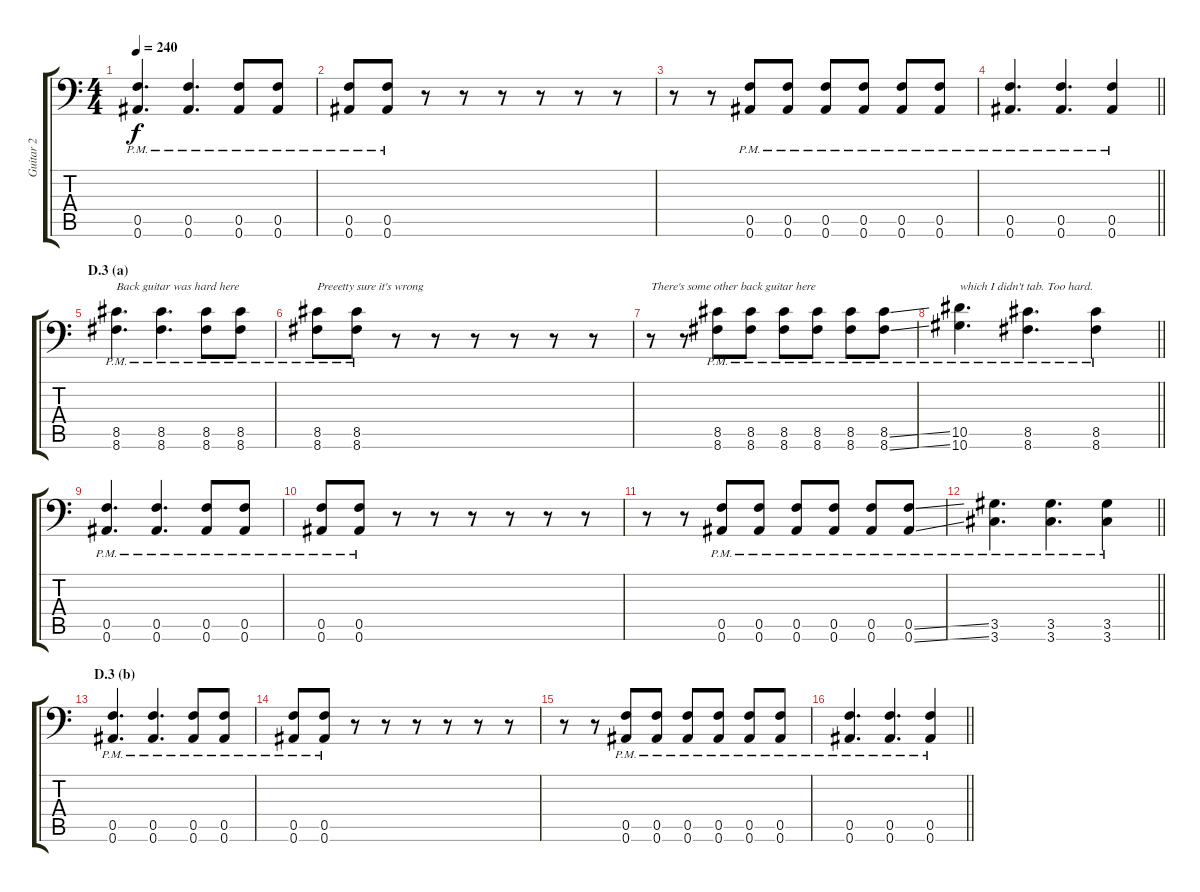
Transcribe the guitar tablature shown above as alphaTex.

\track ("Guitar 2" "Guitar 2") {instrument distortionguitar}
\staff {score tabs}
\tuning (C4 G3 Eb3 Bb2 F2 Bb1) {hide}
\ts (4 4)
\tempo 240
\clef f4
\ks c
(0.5{pm} 0.6{pm}).4{d dy f} (0.5{pm} 0.6{pm}).4{d} (0.5{pm} 0.6{pm}).8 (0.5{pm} 0.6{pm}).8 |
(0.5{pm} 0.6{pm}).8 (0.5{pm} 0.6{pm}).8 r.8 r.8 r.8 r.8 r.8 r.8 |
r.8 r.8 (0.5{pm} 0.6{pm}).8 (0.5{pm} 0.6{pm}).8 (0.5{pm} 0.6{pm}).8 (0.5{pm} 0.6{pm}).8 (0.5{pm} 0.6{pm}).8 (0.5{pm} 0.6{pm}).8 |
\barLineRight lightlight
(0.5{pm} 0.6{pm}).4{d} (0.5{pm} 0.6{pm}).4{d} (0.5{pm} 0.6{pm}).4 |
\section ("" "D.3 (a)")
(8.5{pm} 8.6{pm}).4{d txt "Back guitar was hard here"} (8.5{pm} 8.6{pm}).4{d} (8.5{pm} 8.6{pm}).8 (8.5{pm} 8.6{pm}).8 |
(8.5{pm} 8.6{pm}).8{txt "Preeetty sure it's wrong"} (8.5{pm} 8.6{pm}).8 r.8 r.8 r.8 r.8 r.8 r.8 |
r.8{txt "There's some other back guitar here"} r.8 (8.5{pm} 8.6{pm}).8 (8.5{pm} 8.6{pm}).8 (8.5{pm} 8.6{pm}).8 (8.5{pm} 8.6{pm}).8 (8.5{pm} 8.6{pm}).8 (8.5{ss pm} 8.6{ss pm}).8 |
\barLineRight lightlight
(10.5{pm} 10.6{pm}).4{d txt "which I didn't tab. Too hard."} (8.5{pm} 8.6{pm}).4{d} (8.5{pm} 8.6{pm}).4 |
(0.5{pm} 0.6{pm}).4{d} (0.5{pm} 0.6{pm}).4{d} (0.5{pm} 0.6{pm}).8 (0.5{pm} 0.6{pm}).8 |
(0.5{pm} 0.6{pm}).8 (0.5{pm} 0.6{pm}).8 r.8 r.8 r.8 r.8 r.8 r.8 |
r.8 r.8 (0.5{pm} 0.6{pm}).8 (0.5{pm} 0.6{pm}).8 (0.5{pm} 0.6{pm}).8 (0.5{pm} 0.6{pm}).8 (0.5{pm} 0.6{pm}).8 (0.5{ss pm} 0.6{ss pm}).8 |
\barLineRight lightlight
(3.5{pm} 3.6{pm}).4{d} (3.5{pm} 3.6{pm}).4{d} (3.5{pm} 3.6{pm}).4 |
\section ("" "D.3 (b)")
(0.5{pm} 0.6{pm}).4{d} (0.5{pm} 0.6{pm}).4{d} (0.5{pm} 0.6{pm}).8 (0.5{pm} 0.6{pm}).8 |
(0.5{pm} 0.6{pm}).8 (0.5{pm} 0.6{pm}).8 r.8 r.8 r.8 r.8 r.8 r.8 |
r.8 r.8 (0.5{pm} 0.6{pm}).8 (0.5{pm} 0.6{pm}).8 (0.5{pm} 0.6{pm}).8 (0.5{pm} 0.6{pm}).8 (0.5{pm} 0.6{pm}).8 (0.5{pm} 0.6{pm}).8 |
\barLineRight lightlight
(0.5{pm} 0.6{pm}).4{d} (0.5{pm} 0.6{pm}).4{d} (0.5{pm} 0.6{pm}).4
